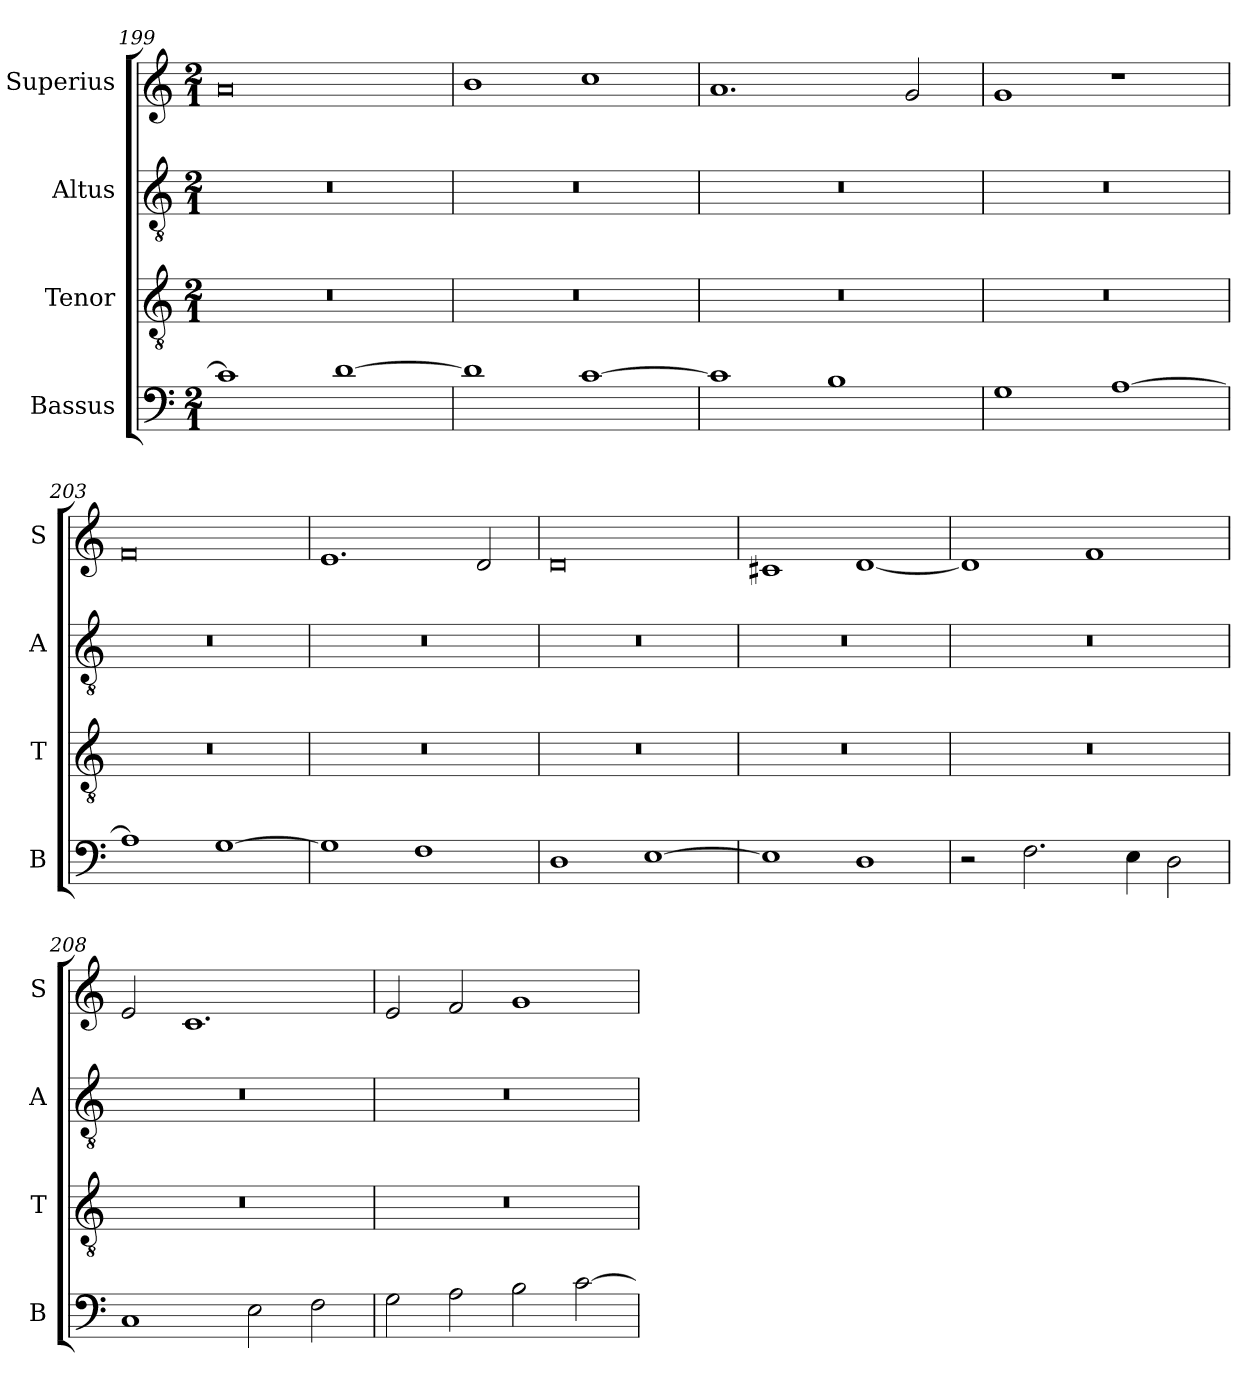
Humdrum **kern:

**kern	**kern	**kern	**kern
*part4	*part3	*part2	*part1
*staff4	*staff3	*staff2	*staff1
*I"Bassus	*I"Tenor	*I"Altus	*I"Superius
*I'B	*I'T	*I'A	*I'S
*clefF4	*clefGv2	*clefGv2	*clefG2
*k[]	*k[]	*k[]	*k[]
*M2/1	*M2/1	*M2/1	*M2/1
=199	=199	=199	=199
1c]	0r	0r	0a
[1d	.	.	.
=200	=200	=200	=200
1d]	0r	0r	1b
[1c	.	.	1cc
=201	=201	=201	=201
1c]	0r	0r	1.a
1B	.	.	.
.	.	.	2g/
=202	=202	=202	=202
1G	0r	0r	1g
[1A	.	.	1r
=203	=203	=203	=203
1A]	0r	0r	0f
[1G	.	.	.
=204	=204	=204	=204
1G]	0r	0r	1.e
1F	.	.	.
.	.	.	2d/
=205	=205	=205	=205
1D	0r	0r	0d
[1E	.	.	.
=206	=206	=206	=206
1E]	0r	0r	1c#X
1D	.	.	[1d
=207	=207	=207	=207
2r	0r	0r	1d]
2.F\	.	.	.
.	.	.	1f
4E\	.	.	.
2D\	.	.	.
=208	=208	=208	=208
1C	0r	0r	2e/
.	.	.	1.c
2E\	.	.	.
2F\	.	.	.
=209	=209	=209	=209
2G\	0r	0r	2e/
2A\	.	.	2f/
2B\	.	.	1g
[2c\	.	.	.
=	=	=	=
*-	*-	*-	*-
